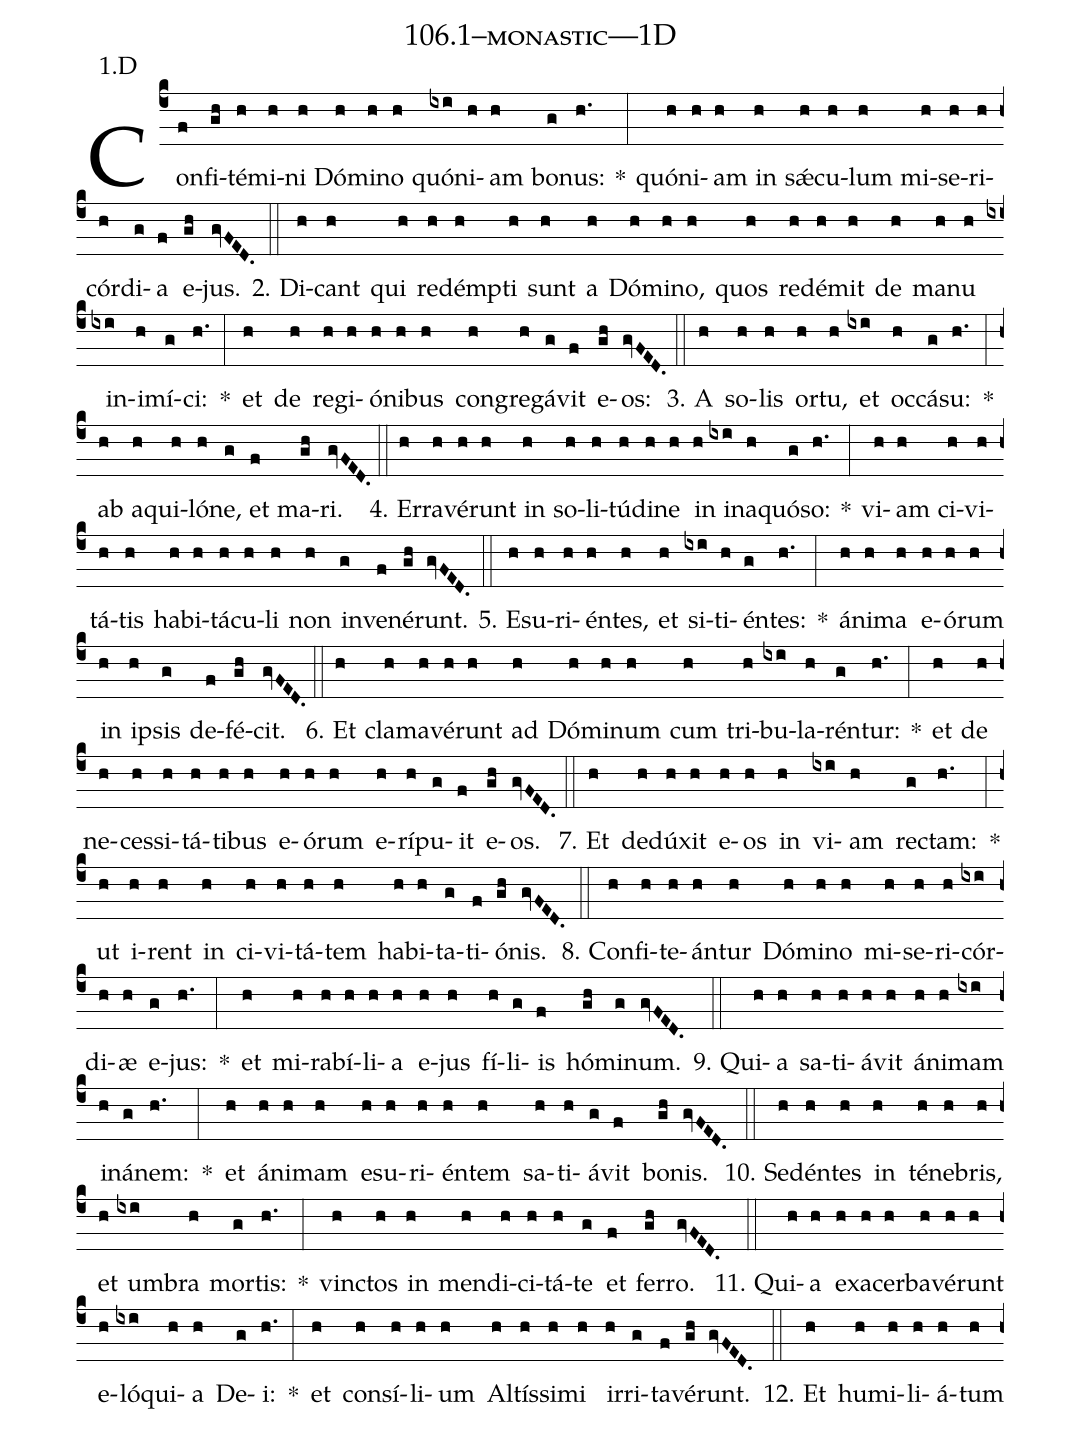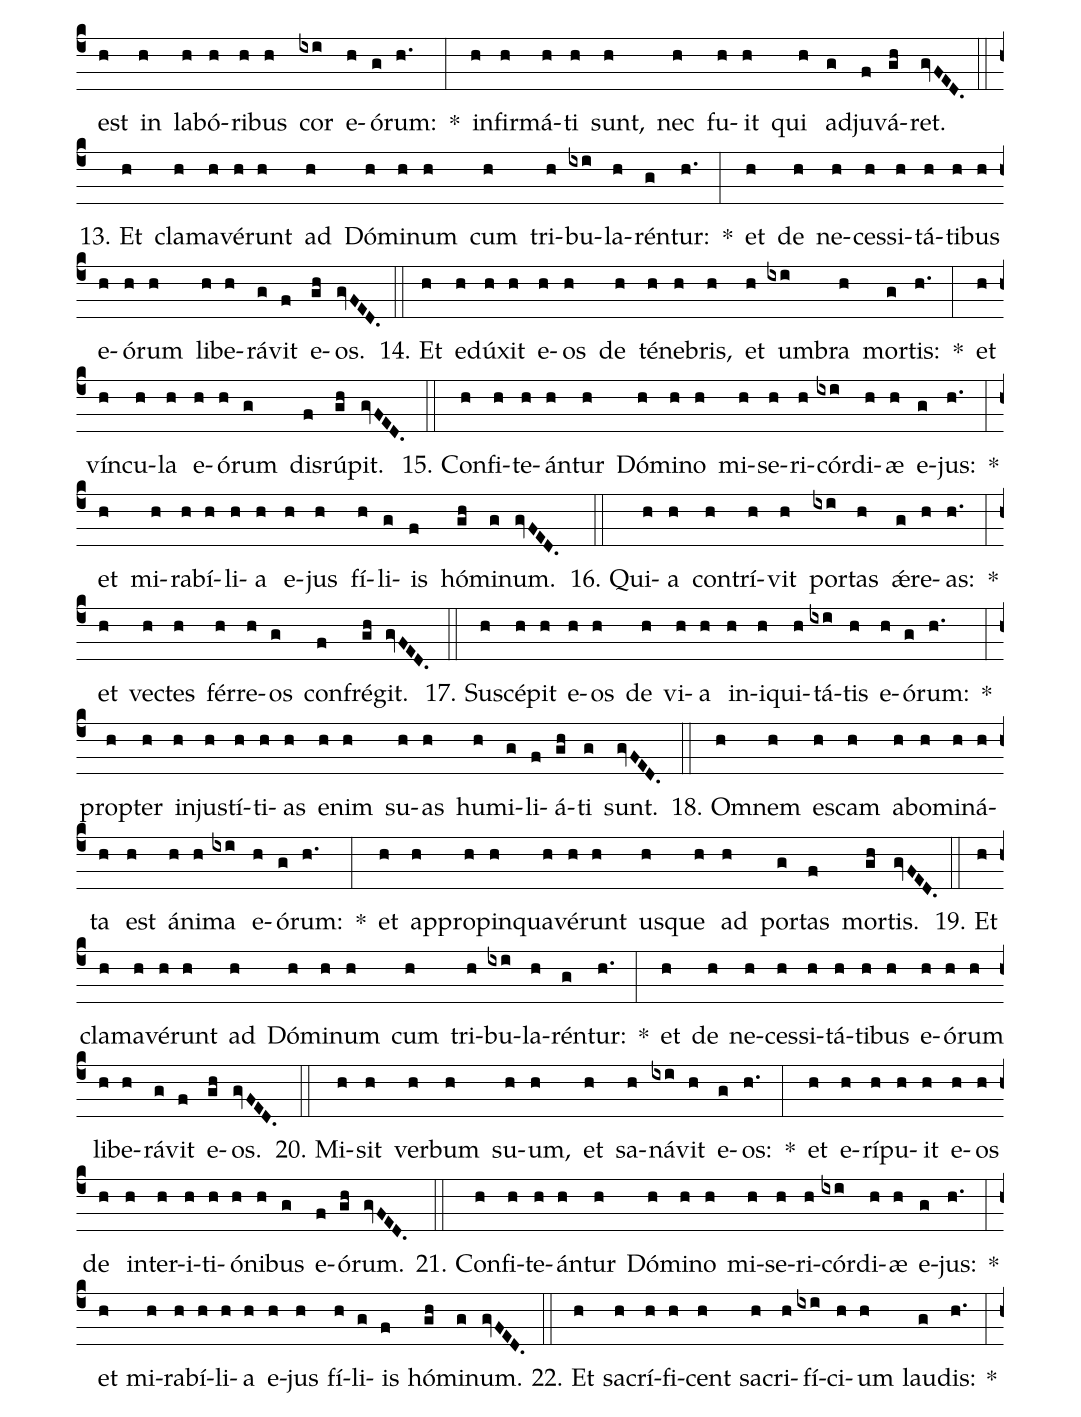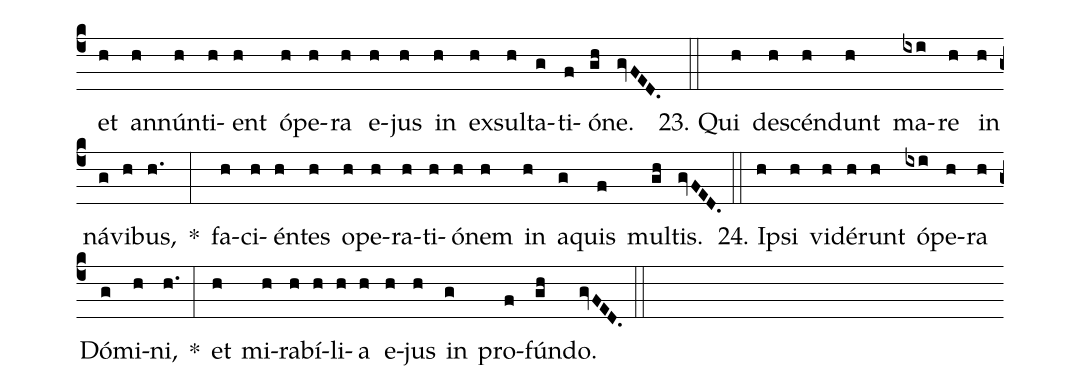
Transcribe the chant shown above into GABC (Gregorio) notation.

name: 106.1--monastic---1D;
annotation: 1.D;
%%
(c4)Con(f)fi(gh)té(h)mi(h)ni(h) Dó(h)mi(h)no(h) quón(ixi)i(h)am(h) bo(g)nus:(h.) *(:) quón(h)i(h)am(h) in(h) sǽ(h)cu(h)lum(h) mi(h)se(h)ri(h)cór(h)di(g)a(f) e(gh)jus.(gvFED.) (::)
2. Di(h)cant(h) qui(h) red(h)émp(h)ti(h) sunt(h) a(h) Dó(h)mi(h)no,(h) quos(h) red(h)é(h)mit(h) de(h) ma(h)nu(h) in(ixi)i(h)mí(g)ci:(h.) *(:) et(h) de(h) re(h)gi(h)ó(h)ni(h)bus(h) con(h)gre(h)gá(g)vit(f) e(gh)os:(gvFED.) (::)
3. A(h) so(h)lis(h) or(h)tu,(h) et(ixi) oc(h)cá(g)su:(h.) *(:) ab(h) a(h)qui(h)ló(h)ne,(g) et(f) ma(gh)ri.(gvFED.) (::)
4. Er(h)ra(h)vé(h)runt(h) in(h) so(h)li(h)tú(h)di(h)ne(h) in(h) in(ixi)a(h)quó(g)so:(h.) *(:) vi(h)am(h) ci(h)vi(h)tá(h)tis(h) ha(h)bi(h)tá(h)cu(h)li(h) non(h) in(g)ve(f)né(gh)runt.(gvFED.) (::)
5. E(h)su(h)ri(h)én(h)tes,(h) et(h) si(ixi)ti(h)én(g)tes:(h.) *(:) á(h)ni(h)ma(h) e(h)ó(h)rum(h) in(h) ip(h)sis(g) de(f)fé(gh)cit.(gvFED.) (::)
6. Et(h) cla(h)ma(h)vé(h)runt(h) ad(h) Dó(h)mi(h)num(h) cum(h) tri(h)bu(ixi)la(h)rén(g)tur:(h.) *(:) et(h) de(h) ne(h)ces(h)si(h)tá(h)ti(h)bus(h) e(h)ó(h)rum(h) e(h)rí(h)pu(g)it(f) e(gh)os.(gvFED.) (::)
7. Et(h) de(h)dú(h)xit(h) e(h)os(h) in(h) vi(ixi)am(h) rec(g)tam:(h.) *(:) ut(h) i(h)rent(h) in(h) ci(h)vi(h)tá(h)tem(h) ha(h)bi(h)ta(g)ti(f)ó(gh)nis.(gvFED.) (::)
8. Con(h)fi(h)te(h)án(h)tur(h) Dó(h)mi(h)no(h) mi(h)se(h)ri(h)cór(ixi)di(h)æ(h) e(g)jus:(h.) *(:) et(h) mi(h)ra(h)bí(h)li(h)a(h) e(h)jus(h) fí(h)li(g)is(f) hó(gh)mi(g)num.(gvFED.) (::)
9. Qui(h)a(h) sa(h)ti(h)á(h)vit(h) á(h)ni(h)mam(ixi) in(h)á(g)nem:(h.) *(:) et(h) á(h)ni(h)mam(h) e(h)su(h)ri(h)én(h)tem(h) sa(h)ti(h)á(g)vit(f) bo(gh)nis.(gvFED.) (::)
10. Se(h)dén(h)tes(h) in(h) té(h)ne(h)bris,(h) et(h) um(ixi)bra(h) mor(g)tis:(h.) *(:) vinc(h)tos(h) in(h) men(h)di(h)ci(h)tá(h)te(g) et(f) fer(gh)ro.(gvFED.) (::)
11. Qui(h)a(h) ex(h)a(h)cer(h)ba(h)vé(h)runt(h) e(h)ló(ixi)qui(h)a(h) De(g)i:(h.) *(:) et(h) con(h)sí(h)li(h)um(h) Al(h)tís(h)si(h)mi(h) ir(h)ri(g)ta(f)vé(gh)runt.(gvFED.) (::)
12. Et(h) hu(h)mi(h)li(h)á(h)tum(h) est(h) in(h) la(h)bó(h)ri(h)bus(h) cor(ixi) e(h)ó(g)rum:(h.) *(:) in(h)fir(h)má(h)ti(h) sunt,(h) nec(h) fu(h)it(h) qui(h) ad(g)ju(f)vá(gh)ret.(gvFED.) (::)
13. Et(h) cla(h)ma(h)vé(h)runt(h) ad(h) Dó(h)mi(h)num(h) cum(h) tri(h)bu(ixi)la(h)rén(g)tur:(h.) *(:) et(h) de(h) ne(h)ces(h)si(h)tá(h)ti(h)bus(h) e(h)ó(h)rum(h) li(h)be(h)rá(g)vit(f) e(gh)os.(gvFED.) (::)
14. Et(h) e(h)dú(h)xit(h) e(h)os(h) de(h) té(h)ne(h)bris,(h) et(h) um(ixi)bra(h) mor(g)tis:(h.) *(:) et(h) vín(h)cu(h)la(h) e(h)ó(h)rum(g) dis(f)rú(gh)pit.(gvFED.) (::)
15. Con(h)fi(h)te(h)án(h)tur(h) Dó(h)mi(h)no(h) mi(h)se(h)ri(h)cór(ixi)di(h)æ(h) e(g)jus:(h.) *(:) et(h) mi(h)ra(h)bí(h)li(h)a(h) e(h)jus(h) fí(h)li(g)is(f) hó(gh)mi(g)num.(gvFED.) (::)
16. Qui(h)a(h) con(h)trí(h)vit(h) por(ixi)tas(h) ǽ(g)re(h)as:(h.) *(:) et(h) vec(h)tes(h) fér(h)re(h)os(g) con(f)fré(gh)git.(gvFED.) (::)
17. Su(h)scé(h)pit(h) e(h)os(h) de(h) vi(h)a(h) in(h)i(h)qui(h)tá(ixi)tis(h) e(h)ó(g)rum:(h.) *(:) prop(h)ter(h) in(h)jus(h)tí(h)ti(h)as(h) e(h)nim(h) su(h)as(h) hu(h)mi(g)li(f)á(gh)ti(g) sunt.(gvFED.) (::)
18. Om(h)nem(h) es(h)cam(h) ab(h)o(h)mi(h)ná(h)ta(h) est(h) á(h)ni(h)ma(ixi) e(h)ó(g)rum:(h.) *(:) et(h) ap(h)pro(h)pin(h)qua(h)vé(h)runt(h) us(h)que(h) ad(h) por(g)tas(f) mor(gh)tis.(gvFED.) (::)
19. Et(h) cla(h)ma(h)vé(h)runt(h) ad(h) Dó(h)mi(h)num(h) cum(h) tri(h)bu(ixi)la(h)rén(g)tur:(h.) *(:) et(h) de(h) ne(h)ces(h)si(h)tá(h)ti(h)bus(h) e(h)ó(h)rum(h) li(h)be(h)rá(g)vit(f) e(gh)os.(gvFED.) (::)
20. Mi(h)sit(h) ver(h)bum(h) su(h)um,(h) et(h) sa(h)ná(ixi)vit(h) e(g)os:(h.) *(:) et(h) e(h)rí(h)pu(h)it(h) e(h)os(h) de(h) in(h)ter(h)i(h)ti(h)ó(h)ni(h)bus(g) e(f)ó(gh)rum.(gvFED.) (::)
21. Con(h)fi(h)te(h)án(h)tur(h) Dó(h)mi(h)no(h) mi(h)se(h)ri(h)cór(ixi)di(h)æ(h) e(g)jus:(h.) *(:) et(h) mi(h)ra(h)bí(h)li(h)a(h) e(h)jus(h) fí(h)li(g)is(f) hó(gh)mi(g)num.(gvFED.) (::)
22. Et(h) sa(h)crí(h)fi(h)cent(h) sa(h)cri(h)fí(ixi)ci(h)um(h) lau(g)dis:(h.) *(:) et(h) an(h)nún(h)ti(h)ent(h) ó(h)pe(h)ra(h) e(h)jus(h) in(h) ex(h)sul(h)ta(g)ti(f)ó(gh)ne.(gvFED.) (::)
23. Qui(h) de(h)scén(h)dunt(h) ma(ixi)re(h) in(h) ná(g)vi(h)bus,(h.) *(:) fa(h)ci(h)én(h)tes(h) o(h)pe(h)ra(h)ti(h)ó(h)nem(h) in(h) a(g)quis(f) mul(gh)tis.(gvFED.) (::)
24. Ip(h)si(h) vi(h)dé(h)runt(h) ó(ixi)pe(h)ra(h) Dó(g)mi(h)ni,(h.) *(:) et(h) mi(h)ra(h)bí(h)li(h)a(h) e(h)jus(h) in(g) pro(f)fún(gh)do.(gvFED.) (::)
